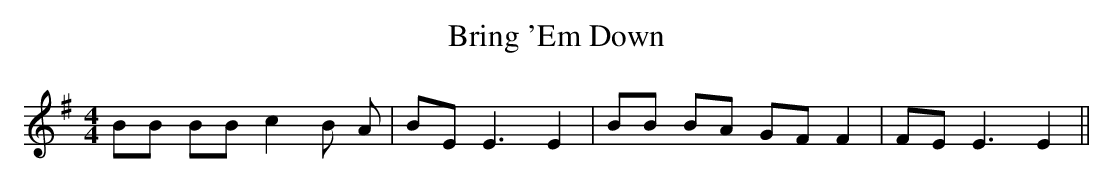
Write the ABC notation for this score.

X:1
T:Bring 'Em Down
M:4/4
L:1/8
K:G
 BB BB c2 B A-| BE E3 E2| BB BA GF F2| FE E3 E2||
